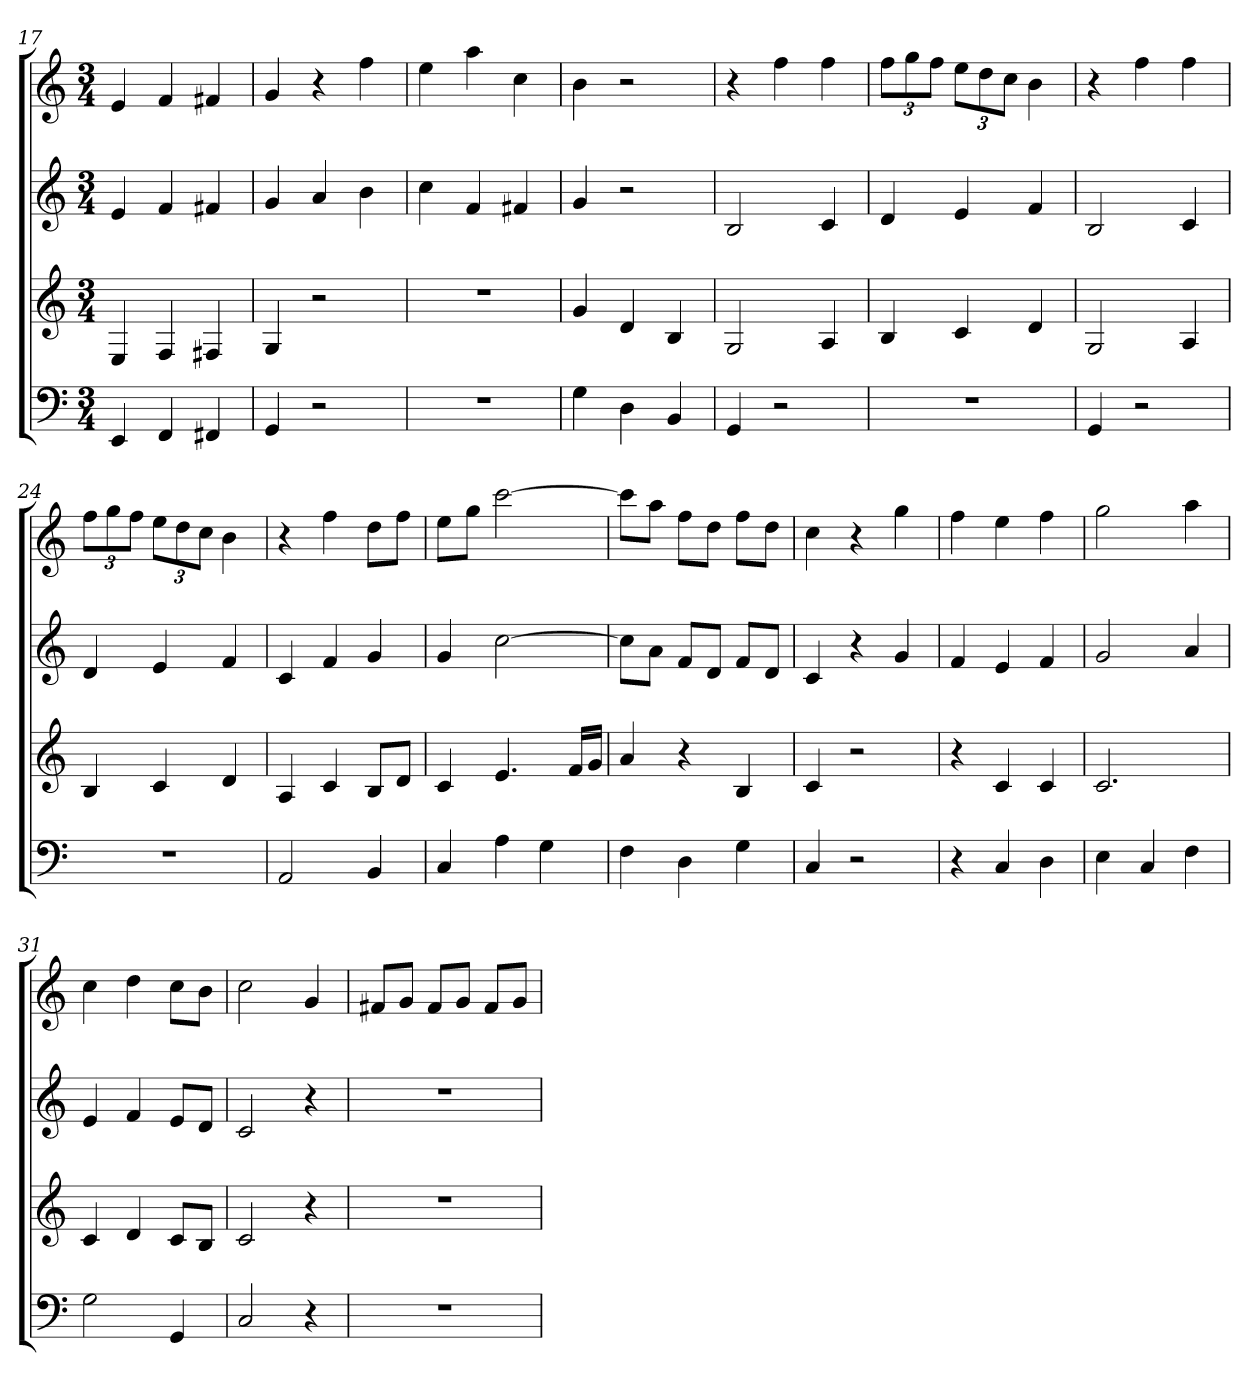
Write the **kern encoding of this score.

**kern	**kern	**kern	**kern
*part4	*part3	*part2	*part1
*staff4	*staff3	*staff2	*staff1
*k[]	*k[]	*k[]	*k[]
*C:	*C:	*C:	*C:
*M3/4	*M3/4	*M3/4	*M3/4
=17	=17	=17	=17
4EE	4E	4e	4e
4FF	4F	4f	4f
4FF#X	4F#X	4f#X	4f#X
=18	=18	=18	=18
4GG	4G	4g	4g
2r	2r	4a	4r
.	.	4b	4ff
=19	=19	=19	=19
2.r	2.r	4cc	4ee
.	.	4f	4aa
.	.	4f#X	4cc
=20	=20	=20	=20
4G	4g	4g	4b
4D	4d	2r	2r
4BB	4B	.	.
=21	=21	=21	=21
4GG	2G	2B	4r
2r	.	.	4ff
.	4A	4c	4ff
=22	=22	=22	=22
2.r	4B	4d	12ffL
.	.	.	12gg
.	.	.	12ffJ
.	4c	4e	12eeL
.	.	.	12dd
.	.	.	12ccJ
.	4d	4f	4b
=23	=23	=23	=23
4GG	2G	2B	4r
2r	.	.	4ff
.	4A	4c	4ff
=24	=24	=24	=24
2.r	4B	4d	12ffL
.	.	.	12gg
.	.	.	12ffJ
.	4c	4e	12eeL
.	.	.	12dd
.	.	.	12ccJ
.	4d	4f	4b
=25	=25	=25	=25
2AA	4A	4c	4r
.	4c	4f	4ff
4BB	8BL	4g	8ddL
.	8dJ	.	8ffJ
=26	=26	=26	=26
4C	4c	4g	8eeL
.	.	.	8ggJ
4A	4.e	[2cc	[2ccc
4G	.	.	.
.	16fLL	.	.
.	16gJJ	.	.
=27	=27	=27	=27
4F	4a	8ccL]	8cccL]
.	.	8aJ	8aaJ
4D	4r	8fL	8ffL
.	.	8dJ	8ddJ
4G	4B	8fL	8ffL
.	.	8dJ	8ddJ
=28	=28	=28	=28
4C	4c	4c	4cc
2r	2r	4r	4r
.	.	4g	4gg
=29	=29	=29	=29
4r	4r	4f	4ff
4C	4c	4e	4ee
4D	4c	4f	4ff
=30	=30	=30	=30
4E	2.c	2g	2gg
4C	.	.	.
4F	.	4a	4aa
=31	=31	=31	=31
2G	4c	4e	4cc
.	4d	4f	4dd
4GG	8cL	8eL	8ccL
.	8BJ	8dJ	8bJ
=32	=32	=32	=32
2C	2c	2c	2cc
4r	4r	4r	4g
=33	=33	=33	=33
2.r	2.r	2.r	8f#XL
.	.	.	8gJ
.	.	.	8f#L
.	.	.	8gJ
.	.	.	8f#L
.	.	.	8gJ
=	=	=	=
*-	*-	*-	*-
